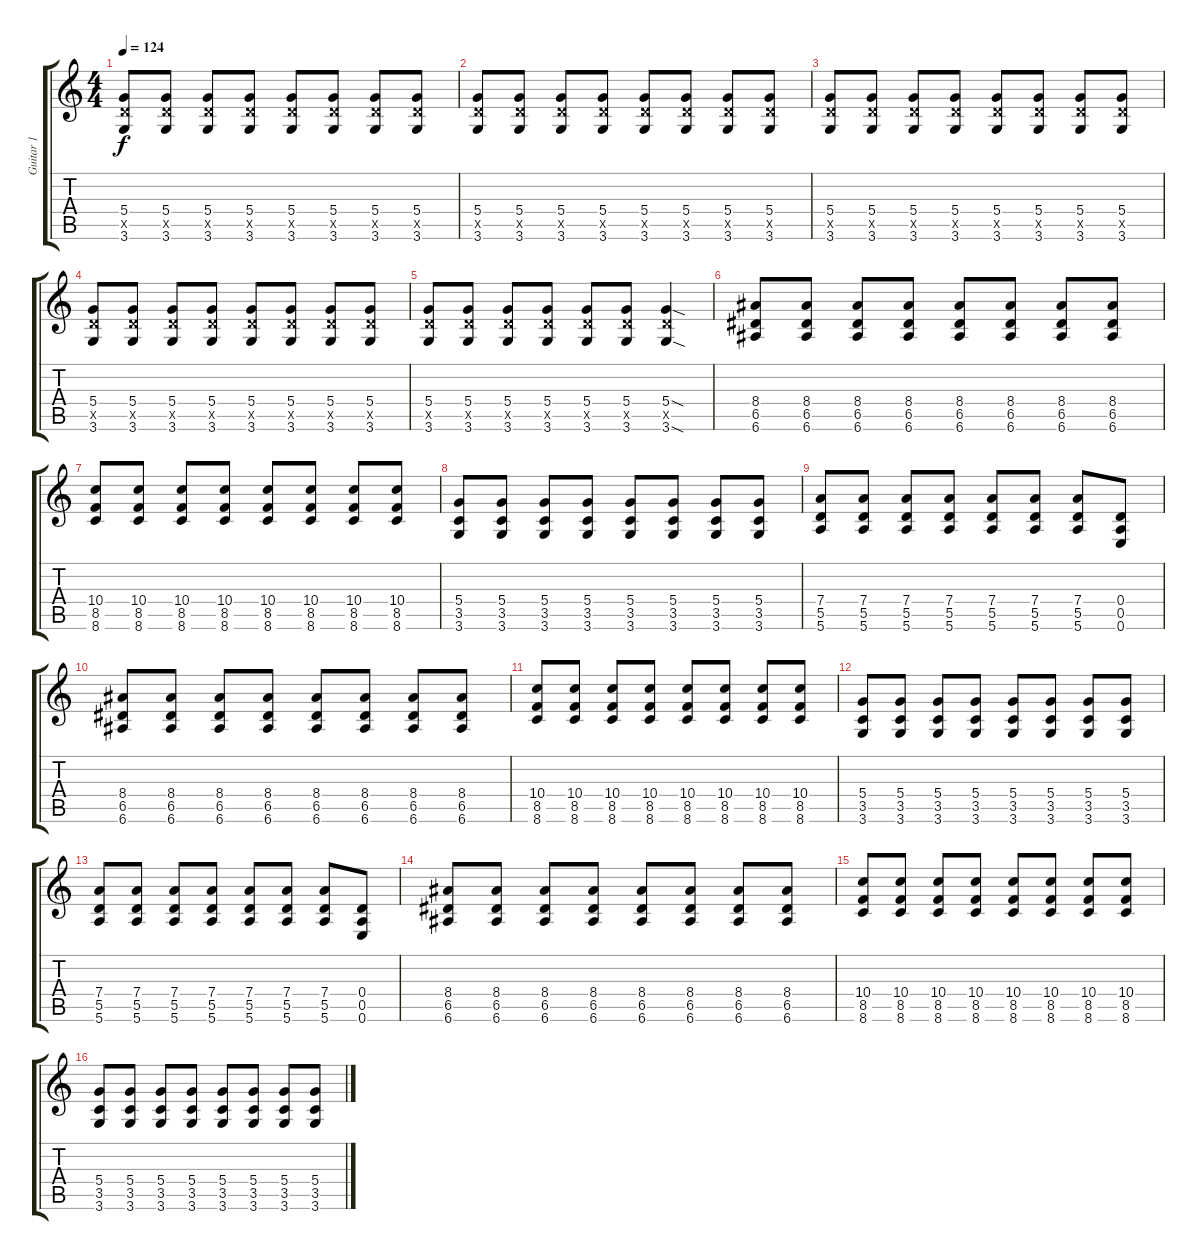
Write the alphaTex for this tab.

\track ("Guitar 1" "Guitar 1") {instrument acousticguitarsteel}
\staff {score tabs}
\tuning (E4 B3 G3 D3 A2 E2) {hide}
\ts (4 4)
\tempo 124
\clef g2
\ks c
(5.4 5.5{x} 3.6).8{dy f} (5.4 5.5{x} 3.6).8 (5.4 5.5{x} 3.6).8 (5.4 5.5{x} 3.6).8 (5.4 5.5{x} 3.6).8 (5.4 5.5{x} 3.6).8 (5.4 5.5{x} 3.6).8 (5.4 5.5{x} 3.6).8 |
(5.4 5.5{x} 3.6).8 (5.4 5.5{x} 3.6).8 (5.4 5.5{x} 3.6).8 (5.4 5.5{x} 3.6).8 (5.4 5.5{x} 3.6).8 (5.4 5.5{x} 3.6).8 (5.4 5.5{x} 3.6).8 (5.4 5.5{x} 3.6).8 |
(5.4 5.5{x} 3.6).8 (5.4 5.5{x} 3.6).8 (5.4 5.5{x} 3.6).8 (5.4 5.5{x} 3.6).8 (5.4 5.5{x} 3.6).8 (5.4 5.5{x} 3.6).8 (5.4 5.5{x} 3.6).8 (5.4 5.5{x} 3.6).8 |
(5.4 5.5{x} 3.6).8 (5.4 5.5{x} 3.6).8 (5.4 5.5{x} 3.6).8 (5.4 5.5{x} 3.6).8 (5.4 5.5{x} 3.6).8 (5.4 5.5{x} 3.6).8 (5.4 5.5{x} 3.6).8 (5.4 5.5{x} 3.6).8 |
(5.4 5.5{x} 3.6).8 (5.4 5.5{x} 3.6).8 (5.4 5.5{x} 3.6).8 (5.4 5.5{x} 3.6).8 (5.4 5.5{x} 3.6).8 (5.4 5.5{x} 3.6).8 (5.4{sod} 5.5{x} 3.6{sod}).4 |
(8.4 6.5 6.6).8 (8.4 6.5 6.6).8 (8.4 6.5 6.6).8 (8.4 6.5 6.6).8 (8.4 6.5 6.6).8 (8.4 6.5 6.6).8 (8.4 6.5 6.6).8 (8.4 6.5 6.6).8 |
(10.4 8.5 8.6).8 (10.4 8.5 8.6).8 (10.4 8.5 8.6).8 (10.4 8.5 8.6).8 (10.4 8.5 8.6).8 (10.4 8.5 8.6).8 (10.4 8.5 8.6).8 (10.4 8.5 8.6).8 |
(5.4 3.5 3.6).8 (5.4 3.5 3.6).8 (5.4 3.5 3.6).8 (5.4 3.5 3.6).8 (5.4 3.5 3.6).8 (5.4 3.5 3.6).8 (5.4 3.5 3.6).8 (5.4 3.5 3.6).8 |
(7.4 5.5 5.6).8 (7.4 5.5 5.6).8 (7.4 5.5 5.6).8 (7.4 5.5 5.6).8 (7.4 5.5 5.6).8 (7.4 5.5 5.6).8 (7.4 5.5 5.6).8 (0.4 0.5 0.6).8 |
(8.4 6.5 6.6).8 (8.4 6.5 6.6).8 (8.4 6.5 6.6).8 (8.4 6.5 6.6).8 (8.4 6.5 6.6).8 (8.4 6.5 6.6).8 (8.4 6.5 6.6).8 (8.4 6.5 6.6).8 |
(10.4 8.5 8.6).8 (10.4 8.5 8.6).8 (10.4 8.5 8.6).8 (10.4 8.5 8.6).8 (10.4 8.5 8.6).8 (10.4 8.5 8.6).8 (10.4 8.5 8.6).8 (10.4 8.5 8.6).8 |
(5.4 3.5 3.6).8 (5.4 3.5 3.6).8 (5.4 3.5 3.6).8 (5.4 3.5 3.6).8 (5.4 3.5 3.6).8 (5.4 3.5 3.6).8 (5.4 3.5 3.6).8 (5.4 3.5 3.6).8 |
(7.4 5.5 5.6).8 (7.4 5.5 5.6).8 (7.4 5.5 5.6).8 (7.4 5.5 5.6).8 (7.4 5.5 5.6).8 (7.4 5.5 5.6).8 (7.4 5.5 5.6).8 (0.4 0.5 0.6).8 |
(8.4 6.5 6.6).8 (8.4 6.5 6.6).8 (8.4 6.5 6.6).8 (8.4 6.5 6.6).8 (8.4 6.5 6.6).8 (8.4 6.5 6.6).8 (8.4 6.5 6.6).8 (8.4 6.5 6.6).8 |
(10.4 8.5 8.6).8 (10.4 8.5 8.6).8 (10.4 8.5 8.6).8 (10.4 8.5 8.6).8 (10.4 8.5 8.6).8 (10.4 8.5 8.6).8 (10.4 8.5 8.6).8 (10.4 8.5 8.6).8 |
(5.4 3.5 3.6).8 (5.4 3.5 3.6).8 (5.4 3.5 3.6).8 (5.4 3.5 3.6).8 (5.4 3.5 3.6).8 (5.4 3.5 3.6).8 (5.4 3.5 3.6).8 (5.4 3.5 3.6).8
